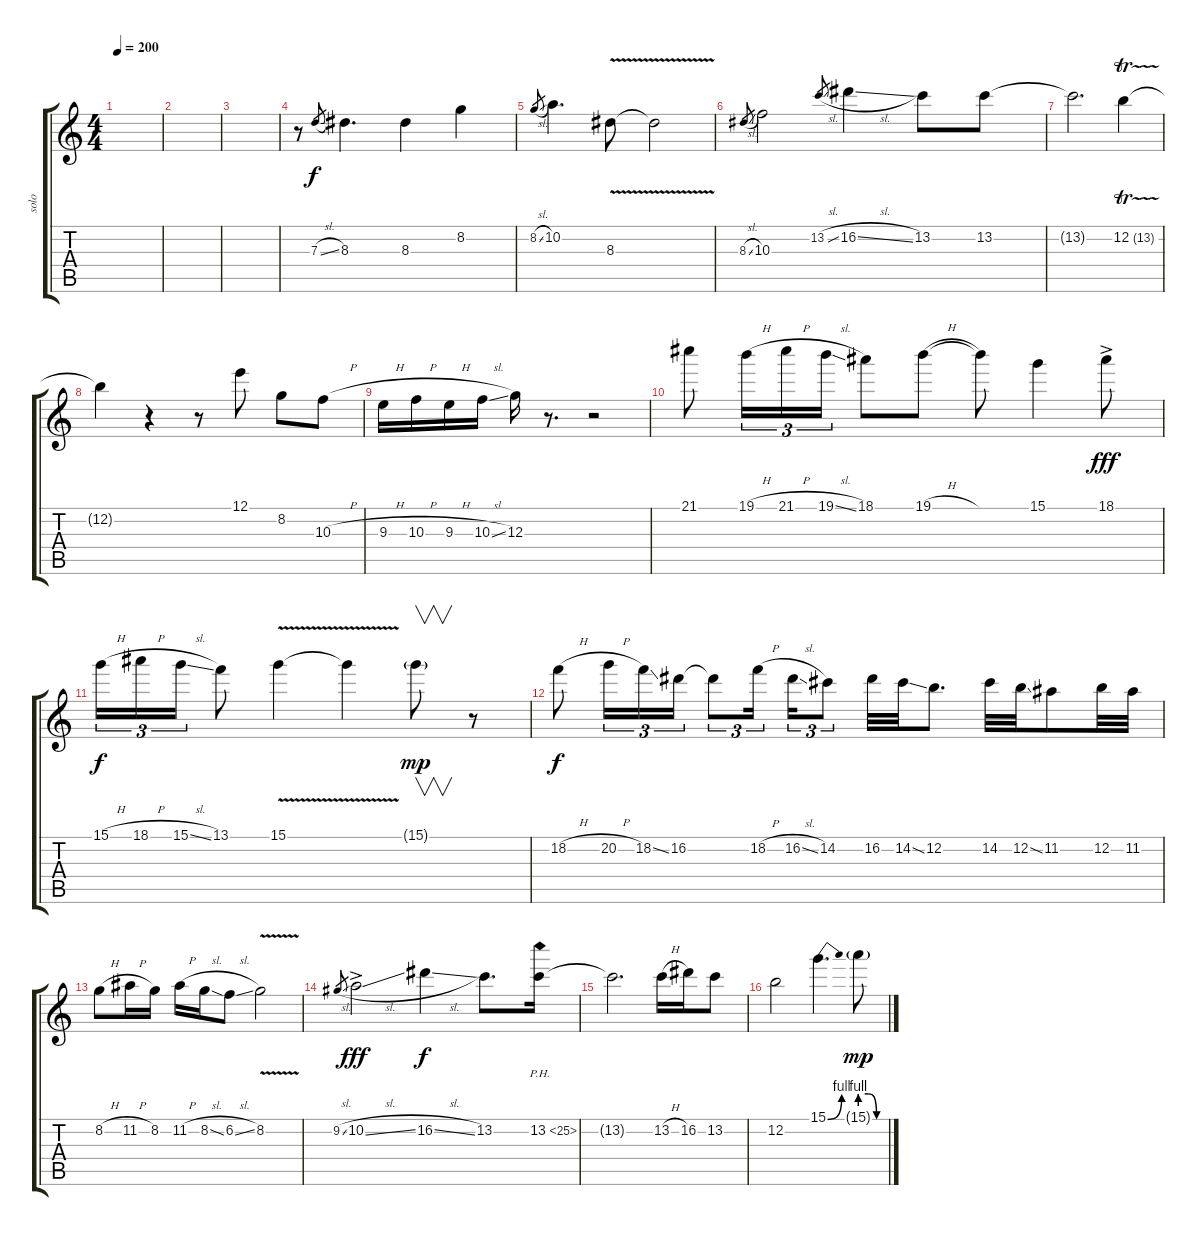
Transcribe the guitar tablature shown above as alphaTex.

\track ("solo" "solo") {instrument distortionguitar}
\staff {score tabs}
\tuning (E4 B3 G3 D3 A2 E2) {hide}
\ts (4 4)
\tempo 200
\clef g2
\ks c
|
|
|
r.8 7.3{sl}.8{gr} 8.3.4{d} 8.3.4 8.2.4 |
8.2{sl}.8{gr} 10.2.4{d} 8.3{v}.8 8.3{t}.2 |
8.3{sl}.8{gr} 10.3.2 13.2{sl}.8{gr} 16.2{sl}.4 13.2.8 13.2.8 |
13.2{t}.2{d} 12.2{tr (13 16)}.4 |
12.2{t}.4 r.4 r.8 12.1.8 8.2.8 10.3{h}.8 |
9.3{h}.16 10.3{h}.16 9.3{h}.16 10.3{sl}.16 12.3.16 r.8{d} r.2 |
21.1.8 19.1{h}.16{tu (3 2)} 21.1{h}.16{tu (3 2)} 19.1{sl}.16{tu (3 2)} 18.1.8 19.1{h}.8 19.1{t}.8 15.1.4 18.1{ac}.8{dy fff} |
15.1{h}.16{tu (3 2) dy f} 18.1{h}.16{tu (3 2)} 15.1{sl}.16{tu (3 2)} 13.1.8 15.1{v}.4 15.1{t}.4 15.1{g}.8{v dy mp} r.8 |
18.2{h}.8{dy f} 20.2{h}.16{tu (3 2)} 18.2{ss}.16{tu (3 2)} 16.2.16{tu (3 2)} 16.2{t}.8{tu (3 2)} 18.2{h}.16{tu (3 2) beam splitsecondary} 16.2{sl}.16{tu (3 2)} 14.2.8{tu (3 2)} 16.2.32 14.2{ss}.32 12.2.8{d} 14.2.32 12.2{ss}.32 11.2.8 12.2.32 11.2.32 |
8.2{h}.8 11.2{h}.16 8.2.16 11.2{h}.16 8.2{sl}.16 6.2{sl}.8 8.2{v}.2 |
9.2{sl}.8{gr} 10.2{sl ac}.2{dy fff} 16.2{sl}.4{dy f} 13.2.8{d} 13.2{ph 12}.16 |
13.2{t}.2{d} 13.2{h}.16 16.2.16 13.2.8 |
12.2.2 15.1{be (bend 0 0 60 4)}.4{d} 15.1{be (custom 0 4 20 4 40 0 60 0) g}.8{dy mp}
